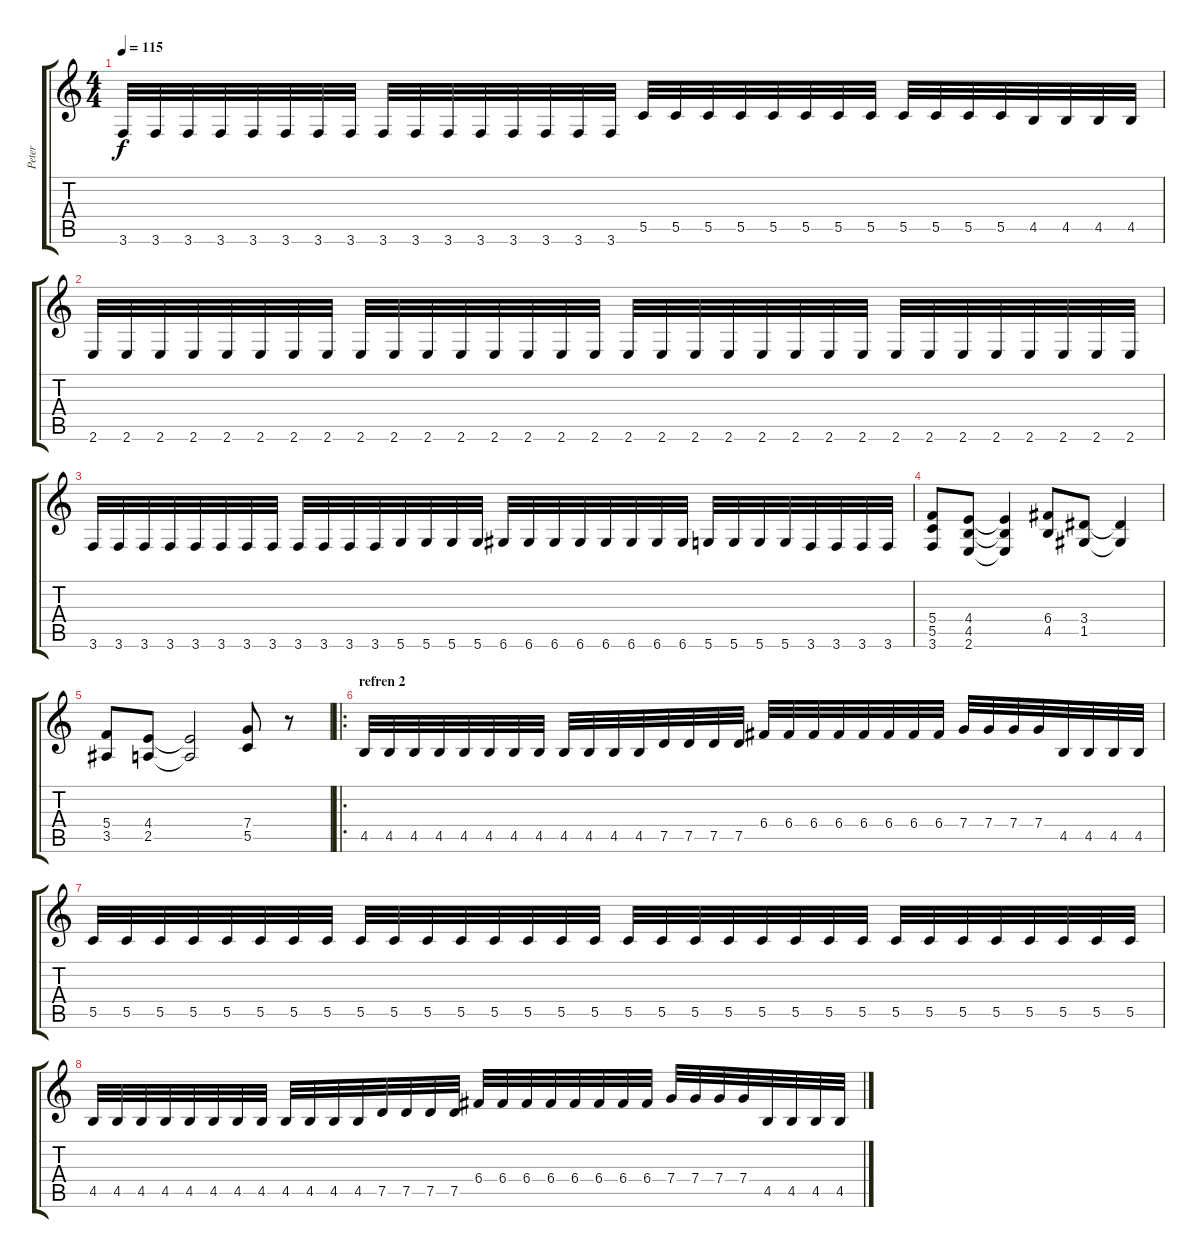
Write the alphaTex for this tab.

\track ("Peter" "Peter") {instrument overdrivenguitar}
\staff {score tabs}
\tuning (D4 A3 F3 C3 G2 D2) {hide}
\ts (4 4)
\tempo 115
\clef g2
\ks c
3.6.32{dy f} 3.6.32 3.6.32 3.6.32 3.6.32 3.6.32 3.6.32 3.6.32 3.6.32 3.6.32 3.6.32 3.6.32 3.6.32 3.6.32 3.6.32 3.6.32 5.5.32 5.5.32 5.5.32 5.5.32 5.5.32 5.5.32 5.5.32 5.5.32 5.5.32 5.5.32 5.5.32 5.5.32 4.5.32 4.5.32 4.5.32 4.5.32 |
2.6.32 2.6.32 2.6.32 2.6.32 2.6.32 2.6.32 2.6.32 2.6.32 2.6.32 2.6.32 2.6.32 2.6.32 2.6.32 2.6.32 2.6.32 2.6.32 2.6.32 2.6.32 2.6.32 2.6.32 2.6.32 2.6.32 2.6.32 2.6.32 2.6.32 2.6.32 2.6.32 2.6.32 2.6.32 2.6.32 2.6.32 2.6.32 |
3.6.32 3.6.32 3.6.32 3.6.32 3.6.32 3.6.32 3.6.32 3.6.32 3.6.32 3.6.32 3.6.32 3.6.32 5.6.32 5.6.32 5.6.32 5.6.32 6.6.32 6.6.32 6.6.32 6.6.32 6.6.32 6.6.32 6.6.32 6.6.32 5.6.32 5.6.32 5.6.32 5.6.32 3.6.32 3.6.32 3.6.32 3.6.32 |
(5.4 5.5 3.6).8 (4.4 4.5 2.6).8 (4.4{t} 4.5{t} 2.6{t}).4 (6.4 4.5).8 (3.4 1.5).8 (3.4{t} 1.5{t}).4 |
(5.4 3.5).8 (4.4 2.5).8 (4.4{t} 2.5{t}).2 (7.4 5.5).8 r.8 |
\ro
\section ("" "refren 2")
4.5.32 4.5.32 4.5.32 4.5.32 4.5.32 4.5.32 4.5.32 4.5.32 4.5.32 4.5.32 4.5.32 4.5.32 7.5.32 7.5.32 7.5.32 7.5.32 6.4.32 6.4.32 6.4.32 6.4.32 6.4.32 6.4.32 6.4.32 6.4.32 7.4.32 7.4.32 7.4.32 7.4.32 4.5.32 4.5.32 4.5.32 4.5.32 |
5.5.32 5.5.32 5.5.32 5.5.32 5.5.32 5.5.32 5.5.32 5.5.32 5.5.32 5.5.32 5.5.32 5.5.32 5.5.32 5.5.32 5.5.32 5.5.32 5.5.32 5.5.32 5.5.32 5.5.32 5.5.32 5.5.32 5.5.32 5.5.32 5.5.32 5.5.32 5.5.32 5.5.32 5.5.32 5.5.32 5.5.32 5.5.32 |
4.5.32 4.5.32 4.5.32 4.5.32 4.5.32 4.5.32 4.5.32 4.5.32 4.5.32 4.5.32 4.5.32 4.5.32 7.5.32 7.5.32 7.5.32 7.5.32 6.4.32 6.4.32 6.4.32 6.4.32 6.4.32 6.4.32 6.4.32 6.4.32 7.4.32 7.4.32 7.4.32 7.4.32 4.5.32 4.5.32 4.5.32 4.5.32
